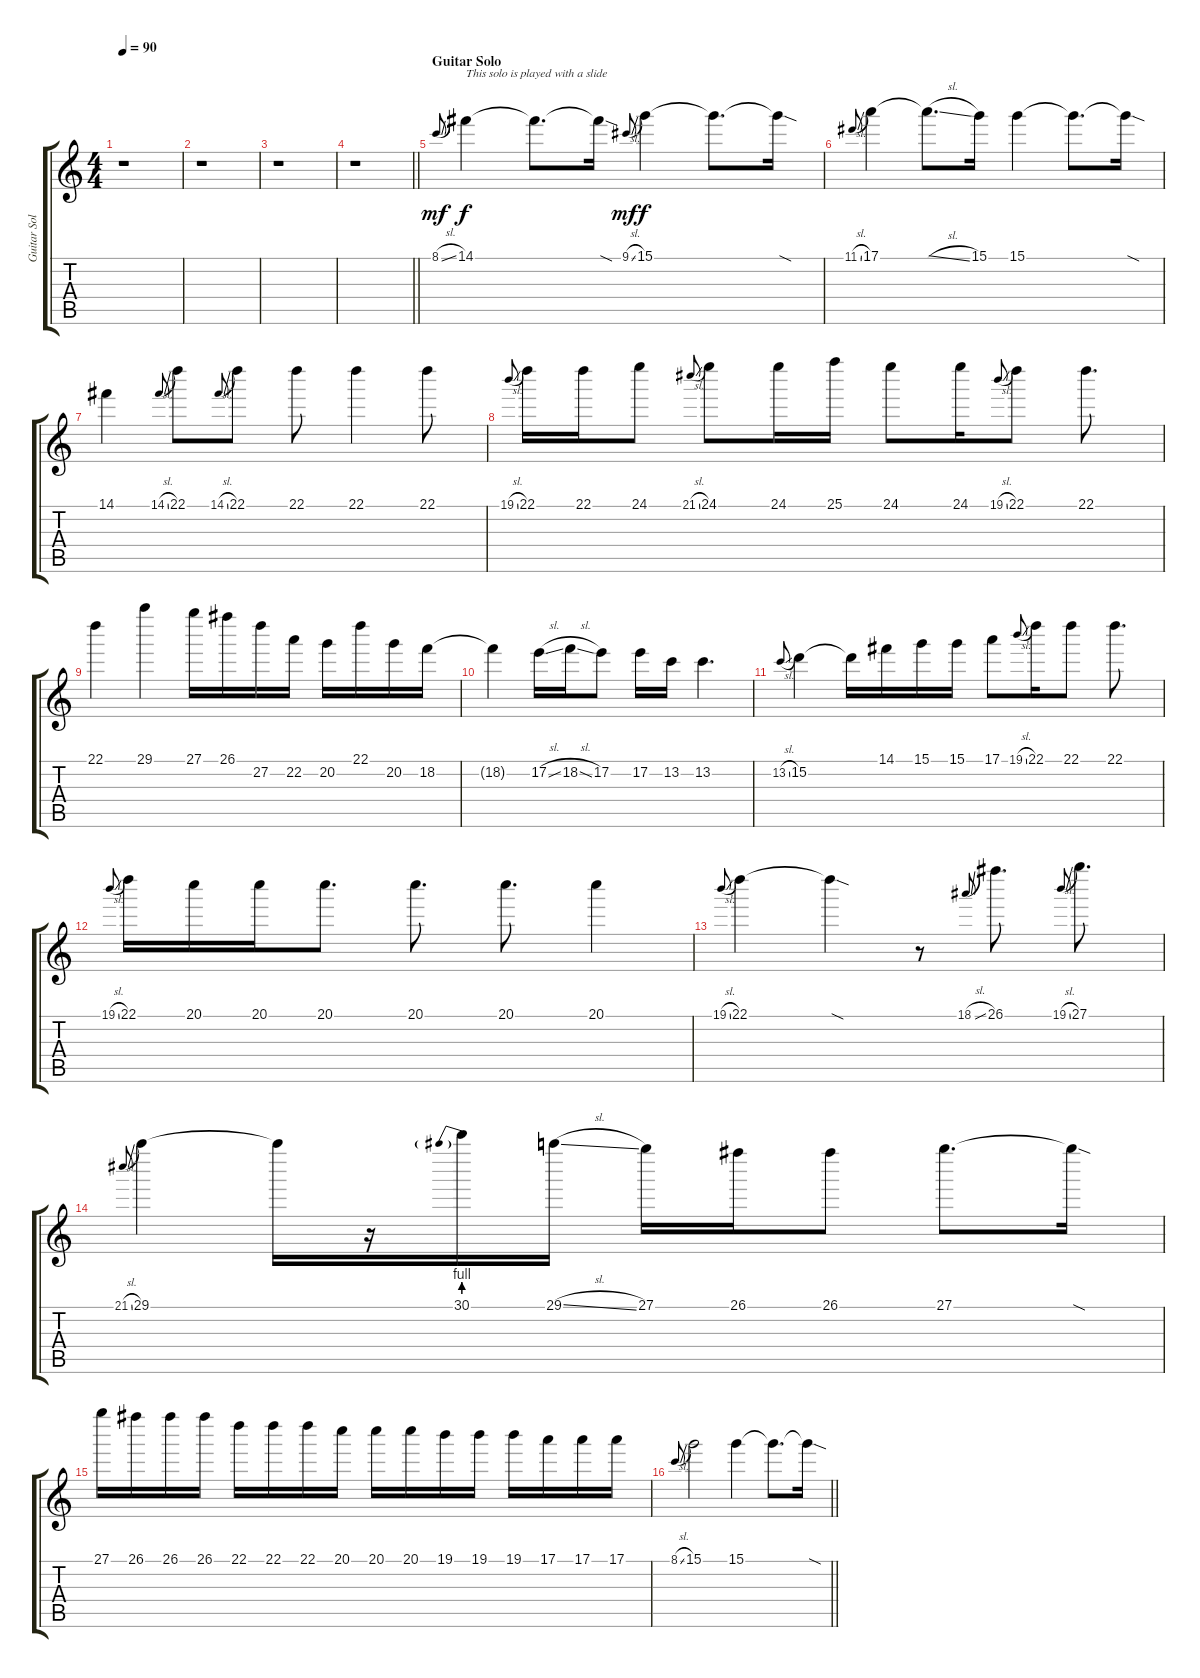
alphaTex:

\track ("Guitar Solo (Steven Wilson)" "Guitar Sol") {instrument overdrivenguitar}
\staff {score tabs}
\tuning (E4 B3 G3 D3 A2 E2) {hide}
\ts (4 4)
\tempo 90
\clef g2
\ks c
r.1{dy mf} |
r.1 |
r.1 |
\barLineRight lightlight
r.1 |
\section ("" "Guitar Solo")
8.1{sl}.8{gr onbeat} 14.1.4{txt "This solo is played with a slide" dy f} 14.1{t}.8{d} 14.1{sod t}.16 9.1{sl}.8{gr onbeat dy mf} 15.1.4{dy f} 15.1{t}.8{d} 15.1{sod t}.16 |
11.1{sl}.8{gr onbeat} 17.1.4 17.1{sl t}.8{d} 15.1.16 15.1.4 15.1{t}.8{d} 15.1{sod t}.16 |
14.1.4 14.1{sl}.8{gr onbeat} 22.1.8 14.1{sl}.8{gr onbeat} 22.1.8 22.1.8 22.1.4 22.1.8 |
19.1{sl}.8{gr onbeat} 22.1.16 22.1.16 24.1.8 21.1{sl}.8{gr onbeat} 24.1.8 24.1.16 25.1.16 24.1.8 24.1.16 19.1{sl}.8{gr onbeat} 22.1.8 22.1.8{d} |
22.1.4 29.1.4 27.1.16 26.1.16 27.2.16 22.2.16 20.2.16 22.1.16 20.2.16 18.2.16 |
18.2{t}.4 17.2{sl}.16 18.2{sl}.16 17.2.8 17.2.16 13.2.16 13.2.4{d} |
13.2{sl}.8{gr onbeat} 15.2.4 15.2{t}.16 14.1.16 15.1.16 15.1.16 17.1.8 19.1{sl}.8{gr onbeat} 22.1.16 22.1.8 22.1.8{d} |
19.1{sl}.8{gr onbeat} 22.1.16 20.1.16 20.1.16 20.1.8{d} 20.1.8{d} 20.1.8{d} 20.1.4 |
19.1{sl}.8{gr onbeat} 22.1.4 22.1{sod t}.4 r.8 18.1{sl}.8{gr onbeat} 26.1.8{d} 19.1{sl}.8{gr onbeat} 27.1.8{d} |
21.1{sl}.8{gr onbeat} 29.1.4 29.1{t}.16 r.16 30.1{be (prebend 0 4 60 4)}.16 29.1{sl}.16 27.1.16 26.1.16 26.1.8 27.1.8{d} 27.1{sod t}.16 |
27.1.16 26.1.16 26.1.16 26.1.16 22.1.16 22.1.16 22.1.16 20.1.16 20.1.16 20.1.16 19.1.16 19.1.16 19.1.16 17.1.16 17.1.16 17.1.16 |
\barLineRight lightlight
8.1{sl}.8{gr onbeat} 15.1.2 15.1.4 15.1{t}.8{d} 15.1{sod t}.16
